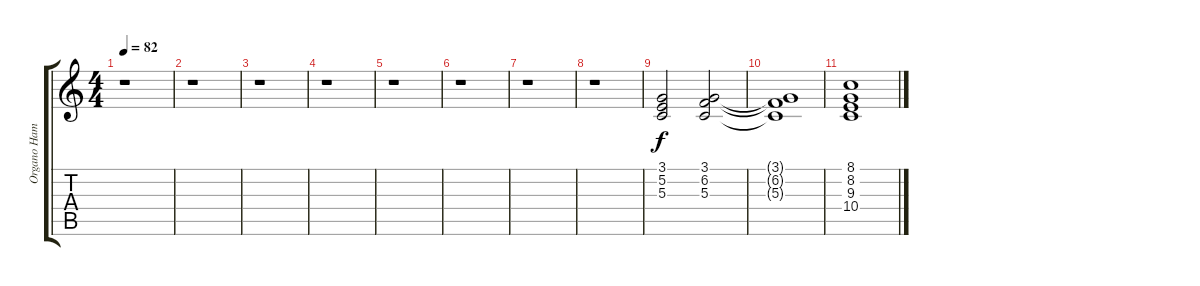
\track ("Organo Hammond" "Organo Ham") {instrument drawbarorgan}
\staff {score tabs}
\tuning (E4 B3 G3 D3 A2 E2) {hide}
\ts (4 4)
\tempo 82
\clef g2
\ks c
r.1{dy f} |
r.1 |
r.1 |
r.1 |
r.1 |
r.1 |
r.1 |
r.1 |
(3.1 5.2 5.3).2{volume 12} (3.1 6.2 5.3).2{volume 12} |
(3.1{t} 6.2{t} 5.3{t}).1 |
(8.1 8.2 9.3 10.4).1{volume 13}
